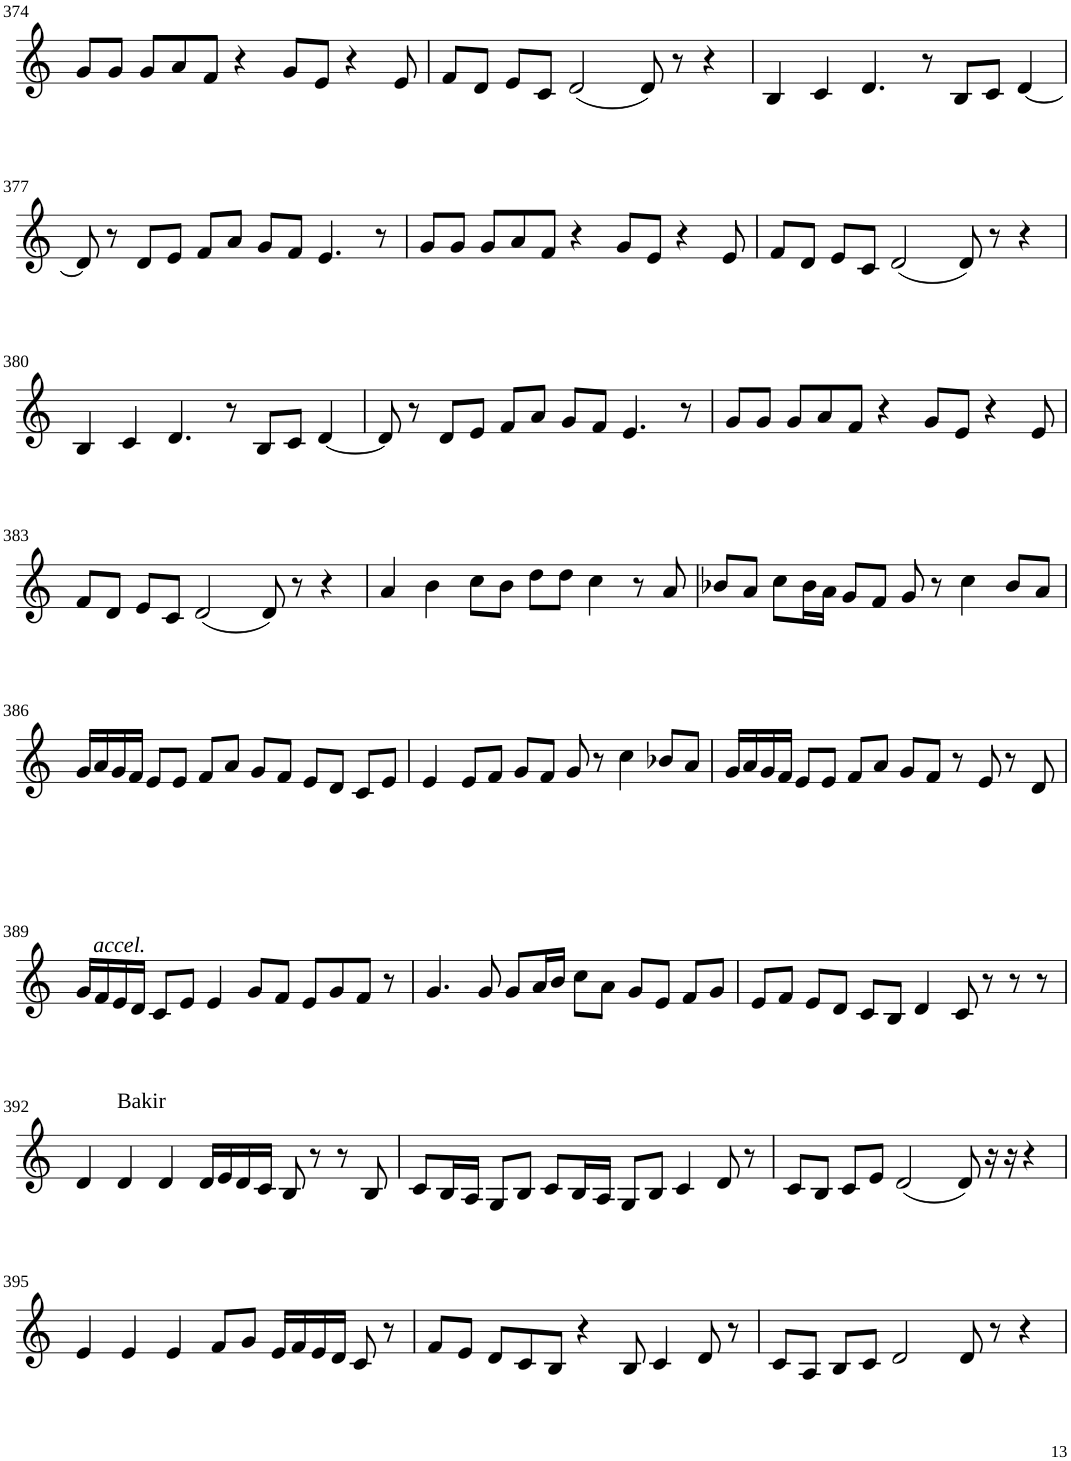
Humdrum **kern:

**kern
*part1
*staff1
*I"Violin
!!LO:PB:g=z
*clefG2
*k[]
*M6/4
=374
8g/L
8g/J
8g/L
8a/
8f/J
4r
8g/L
8e/J
4r
8e/
=375
8f/L
8d/J
8e/L
8c/J
(2d/
8d/)
8r
4r
=376
4B/
4c/
4.d/
8r
8B/L
8c/J
[4d/
!!LO:LB:g=z
=377
8d/]
8r
8d/L
8e/J
8f/L
8a/J
8g/L
8f/J
4.e/
8r
=378
8g/L
8g/J
8g/L
8a/
8f/J
4r
8g/L
8e/J
4r
8e/
=379
8f/L
8d/J
8e/L
8c/J
(2d/
8d/)
8r
4r
!!LO:LB:g=z
=380
4B/
4c/
4.d/
8r
8B/L
8c/J
[4d/
=381
8d/]
8r
8d/L
8e/J
8f/L
8a/J
8g/L
8f/J
4.e/
8r
=382
8g/L
8g/J
8g/L
8a/
8f/J
4r
8g/L
8e/J
4r
8e/
!!LO:LB:g=z
=383
8f/L
8d/J
8e/L
8c/J
(2d/
8d/)
8r
4r
=384
4a/
4b\
8cc\L
8b\J
8dd\L
8dd\J
4cc\
8r
8a/
=385
8b-X/L
8a/J
8cc\L
16b-\L
16a\JJ
8g/L
8f/J
8g/
8r
4cc\
8b-/L
8a/J
!!LO:LB:g=z
=386
16g/LL
!LO:TX:b:i:t=accel.
16a/
16g/
16f/JJ
8e/L
8e/J
8f/L
8a/J
8g/L
8f/J
8e/L
8d/J
8c/L
8e/J
=387
4e/
8e/L
8f/J
8g/L
8f/J
8g/
8r
4cc\
8b-X/L
8a/J
=388
16g/LL
16a/
16g/
16f/JJ
8e/L
8e/J
8f/L
8a/J
8g/L
8f/J
8r
8e/
8r
8d/
!!LO:LB:g=z
=389
16g/LL
16f/
16e/
16d/JJ
8c/L
8e/J
4e/
8g/L
8f/J
8e/L
8g/
8f/J
8r
=390
4.g/
8g/
8g/L
16a/L
16b/JJ
8cc\L
8a\J
8g/L
8e/J
8f/L
8g/J
=391
8e/L
8f/J
8e/L
8d/J
8c/L
8B/J
4d/
8c/
8r
8r
8r
!!LO:LB:g=z
=392
4d/
!LO:TX:a:t=Bakir
4d/
4d/
16d/LL
16e/
16d/
16c/JJ
8B/
8r
8r
8B/
=393
8c/L
16B/L
16A/JJ
8G/L
8B/J
8c/L
16B/L
16A/JJ
8G/L
8B/J
4c/
8d/
8r
=394
8c/L
8B/J
8c/L
8e/J
(2d/
8d/)
16r
16r
4r
!!LO:LB:g=z
=395
4e/
4e/
4e/
8f/L
8g/J
16e/LL
16f/
16e/
16d/JJ
8c/
8r
=396
8f/L
8e/J
8d/L
8c/
8B/J
4r
8B/
4c/
8d/
8r
=397
8c/L
8A/J
8B/L
8c/J
2d/
8d/
8r
4r
=
*-
